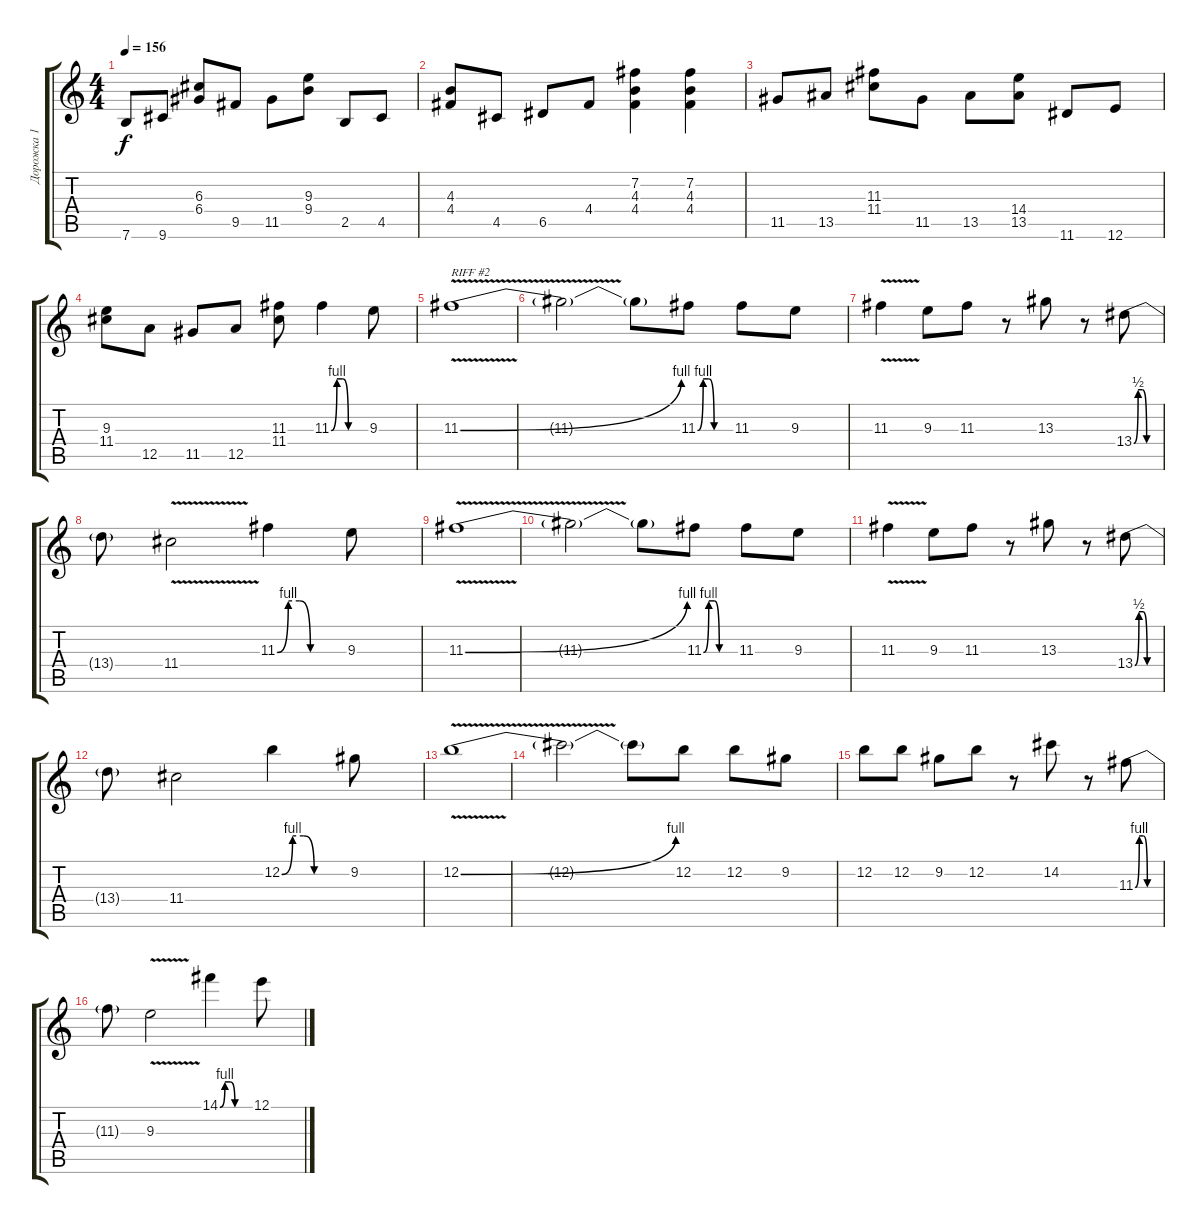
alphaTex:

\track ("Дорожка 1" "Дорожка 1") {instrument distortionguitar}
\staff {score tabs}
\tuning (E4 B3 G3 D3 A2 E2) {hide}
\ts (4 4)
\tempo 156
\clef g2
\ks c
7.6.8{dy f} 9.6.8 (6.3 6.4).8 9.5.8 11.5.8 (9.3 9.4).8 2.5.8 4.5.8 |
(4.3 4.4).8 4.5.8 6.5.8 4.4.8 (7.2 4.3 4.4).4 (7.2 4.3 4.4).4 |
11.5.8 13.5.8 (11.3 11.4).8 11.5.8 13.5.8 (14.4 13.5).8 11.6.8 12.6.8 |
(9.3 11.4).8 12.5.8 11.5.8 12.5.8 (11.3 11.4).8 11.3{be (custom 0 0 10 4 20 4 30 0 60 0)}.4 9.3.8 |
11.3{be (bend 0 0 60 4) v}.1{txt "RIFF #2"} |
11.3{t}.2 11.3{t}.8 11.3{be (custom 0 0 10 4 20 4 30 0 60 0)}.8 11.3.8 9.3.8 |
11.3{v}.4 9.3.8 11.3.8 r.8 13.3.8 r.8 13.4{be (custom 0 0 10 2 20 2 30 0 60 0)}.8 |
13.4{t}.8 11.4{v}.2 11.3{be (custom 0 0 10 4 20 4 30 0 60 0)}.4 9.3.8 |
11.3{be (bend 0 0 60 4) v}.1 |
11.3{t}.2 11.3{t}.8 11.3{be (custom 0 0 10 4 20 4 30 0 60 0)}.8 11.3.8 9.3.8 |
11.3{v}.4 9.3.8 11.3.8 r.8 13.3.8 r.8 13.4{be (custom 0 0 10 2 20 2 30 0 60 0)}.8 |
13.4{t}.8 11.4.2 12.2{be (custom 0 0 10 4 20 4 30 0 60 0)}.4 9.2.8 |
12.2{be (bend 0 0 60 4) v}.1 |
12.2{t}.2 12.2{t}.8 12.2.8 12.2.8 9.2.8 |
12.2.8 12.2.8 9.2.8 12.2.8 r.8 14.2.8 r.8 11.3{be (custom 0 0 10 4 20 4 30 0 60 0)}.8 |
11.3{t}.8 9.3{v}.2 14.1{be (custom 0 0 10 4 20 4 30 0 60 0)}.4 12.1.8
